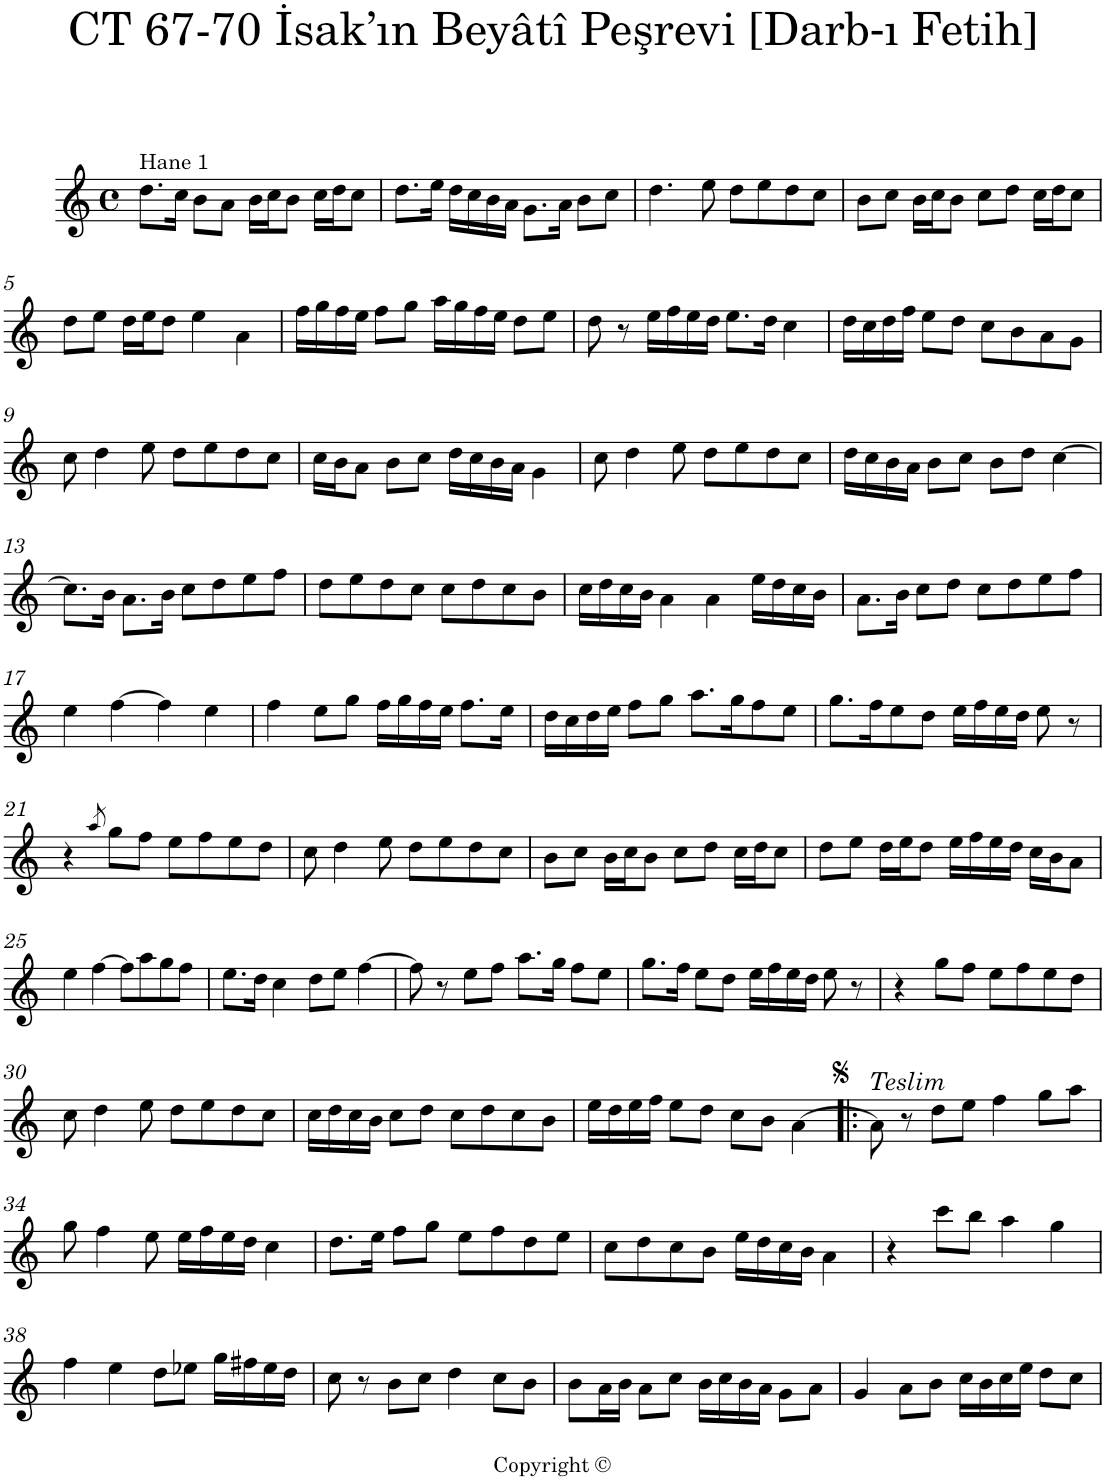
**kern
*part1
*staff1
*I"Piano
*I'Pno
*clefG2
*k[]
*M4/4
*met(c)
=1
!LO:TX:a:t=Hane 1
8.dd\L
16cc\Jk
8b\L
8a\J
16b\LL
16cc\J
8b\J
16cc\LL
16dd\J
8cc\J
=2
8.dd\L
16ee\Jk
16dd\LL
16cc\
16b\
16a\JJ
8.g\L
16a\Jk
8b\L
8cc\J
=3
4.dd\
8ee\
8dd\L
8ee\
8dd\
8cc\J
=4
8b\L
8cc\J
16b\LL
16cc\J
8b\J
8cc\L
8dd\J
16cc\LL
16dd\J
8cc\J
!!LO:LB:g=z
=5
8dd\L
8ee\J
16dd\LL
16ee\J
8dd\J
4ee\
4a\
=6
16ff\LL
16gg\
16ff\
16ee\JJ
8ff\L
8gg\J
16aa\LL
16gg\
16ff\
16ee\JJ
8dd\L
8ee\J
=7
8dd\
8r
16ee\LL
16ff\
16ee\
16dd\JJ
8.ee\L
16dd\Jk
4cc\
=8
16dd\LL
16cc\
16dd\
16ff\JJ
8ee\L
8dd\J
8cc\L
8b\
8a\
8g\J
!!LO:LB:g=z
=9
8cc\
4dd\
8ee\
8dd\L
8ee\
8dd\
8cc\J
=10
16cc\LL
16b\J
8a\J
8b\L
8cc\J
16dd\LL
16cc\
16b\
16a\JJ
4g\
=11
8cc\
4dd\
8ee\
8dd\L
8ee\
8dd\
8cc\J
=12
16dd\LL
16cc\
16b\
16a\JJ
8b\L
8cc\J
8b\L
8dd\J
[4cc\
!!LO:LB:g=z
=13
8.cc\L]
16b\Jk
8.a\L
16b\Jk
8cc\L
8dd\
8ee\
8ff\J
=14
8dd\L
8ee\
8dd\
8cc\J
8cc\L
8dd\
8cc\
8b\J
=15
16cc\LL
16dd\
16cc\
16b\JJ
4a\
4a\
16ee\LL
16dd\
16cc\
16b\JJ
=16
8.a\L
16b\Jk
8cc\L
8dd\J
8cc\L
8dd\
8ee\
8ff\J
!!LO:LB:g=z
=17
4ee\
[4ff\
4ff\]
4ee\
=18
4ff\
8ee\L
8gg\J
16ff\LL
16gg\
16ff\
16ee\JJ
8.ff\L
16ee\Jk
=19
16dd\LL
16cc\
16dd\
16ee\JJ
8ff\L
8gg\J
8.aa\L
16gg\K
8ff\
8ee\J
=20
8.gg\L
16ff\K
8ee\
8dd\J
16ee\LL
16ff\
16ee\
16dd\JJ
8ee\
8r
!!LO:LB:g=z
=21
4r
8qaa/
8gg\L
8ff\J
8ee\L
8ff\
8ee\
8dd\J
=22
8cc\
4dd\
8ee\
8dd\L
8ee\
8dd\
8cc\J
=23
8b\L
8cc\J
16b\LL
16cc\J
8b\J
8cc\L
8dd\J
16cc\LL
16dd\J
8cc\J
=24
8dd\L
8ee\J
16dd\LL
16ee\J
8dd\J
16ee\LL
16ff\
16ee\
16dd\JJ
16cc\LL
16b\J
8a\J
!!LO:LB:g=z
=25
4ee\
[4ff\
8ff\L]
8aa\
8gg\
8ff\J
=26
8.ee\L
16dd\Jk
4cc\
8dd\L
8ee\J
[4ff\
=27
8ff\]
8r
8ee\L
8ff\J
8.aa\L
16gg\Jk
8ff\L
8ee\J
=28
8.gg\L
16ff\Jk
8ee\L
8dd\J
16ee\LL
16ff\
16ee\
16dd\JJ
8ee\
8r
=29
4r
8gg\L
8ff\J
8ee\L
8ff\
8ee\
8dd\J
!!LO:LB:g=z
=30
8cc\
4dd\
8ee\
8dd\L
8ee\
8dd\
8cc\J
=31
16cc\LL
16dd\
16cc\
16b\JJ
8cc\L
8dd\J
8cc\L
8dd\
8cc\
8b\J
=32
16ee\LL
16dd\
16ee\
16ff\JJ
8ee\L
8dd\J
8cc\L
8b\J
[4a\
=33!|:
!LO:TX:a:i:t=Teslim
8a\]
8r
8dd\L
8ee\J
4ff\
8gg\L
8aa\J
!!LO:LB:g=z
=34
8gg\
4ff\
8ee\
16ee\LL
16ff\
16ee\
16dd\JJ
4cc\
=35
8.dd\L
16ee\Jk
8ff\L
8gg\J
8ee\L
8ff\
8dd\
8ee\J
=36
8cc\L
8dd\
8cc\
8b\J
16ee\LL
16dd\
16cc\
16b\JJ
4a\
=37
4r
8ccc\L
8bb\J
4aa\
4gg\
!!LO:LB:g=z
=38
4ff\
4ee\
8dd\L
8ee-X\J
16gg\LL
16ff#X\
16ee-\
16dd\JJ
=39
8cc\
8r
8b\L
8cc\J
4dd\
8cc\L
8b\J
=40
8b\L
16a\L
16b\JJ
8a\L
8cc\J
16b\LL
16cc\
16b\
16a\JJ
8g\L
8a\J
=41
4g/
8a\L
8b\J
16cc\LL
16b\
16cc\
16ee\JJ
8dd\L
8cc\J
=
*-
